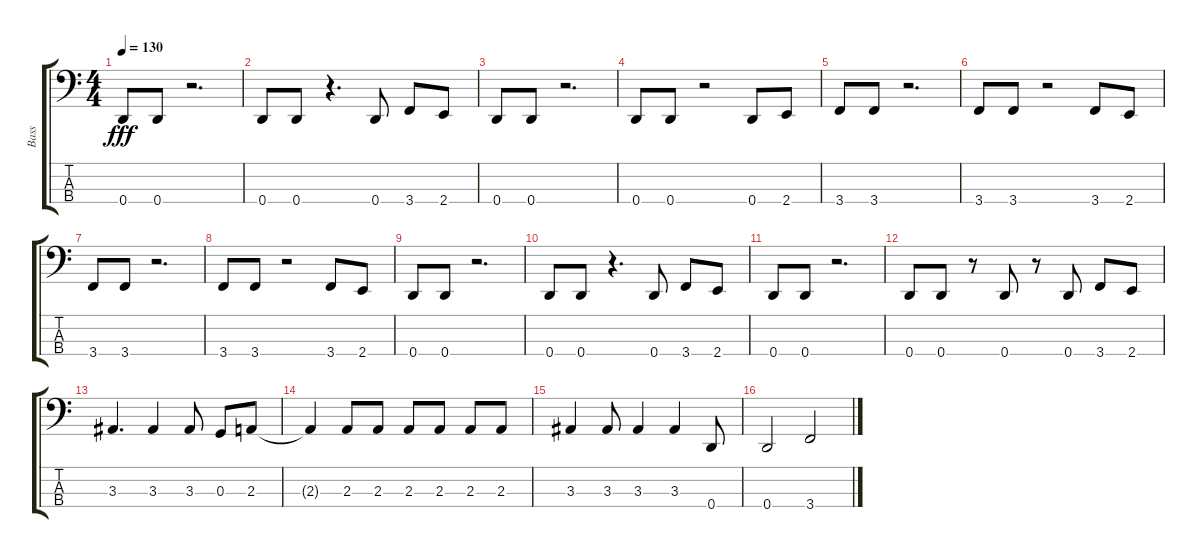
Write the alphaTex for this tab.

\track ("Bass" "Bass") {instrument electricbassfinger}
\staff {score tabs}
\tuning (F2 C2 G1 D1) {hide}
\ts (4 4)
\tempo 130
\clef f4
\ks c
0.4.8{dy fff} 0.4.8 r.2{d} |
0.4.8 0.4.8 r.4{d} 0.4.8 3.4.8 2.4.8 |
0.4.8 0.4.8 r.2{d} |
0.4.8 0.4.8 r.2 0.4.8 2.4.8 |
3.4.8 3.4.8 r.2{d} |
3.4.8 3.4.8 r.2 3.4.8 2.4.8 |
3.4.8 3.4.8 r.2{d} |
3.4.8 3.4.8 r.2 3.4.8 2.4.8 |
0.4.8 0.4.8 r.2{d} |
0.4.8 0.4.8 r.4{d} 0.4.8 3.4.8 2.4.8 |
0.4.8 0.4.8 r.2{d} |
0.4.8 0.4.8 r.8 0.4.8 r.8 0.4.8 3.4.8 2.4.8 |
3.3.4{d} 3.3.4 3.3.8 0.3.8 2.3.8 |
2.3{t}.4 2.3.8 2.3.8 2.3.8 2.3.8 2.3.8 2.3.8 |
3.3.4 3.3.8 3.3.4 3.3.4 0.4.8 |
0.4.2 3.4.2
